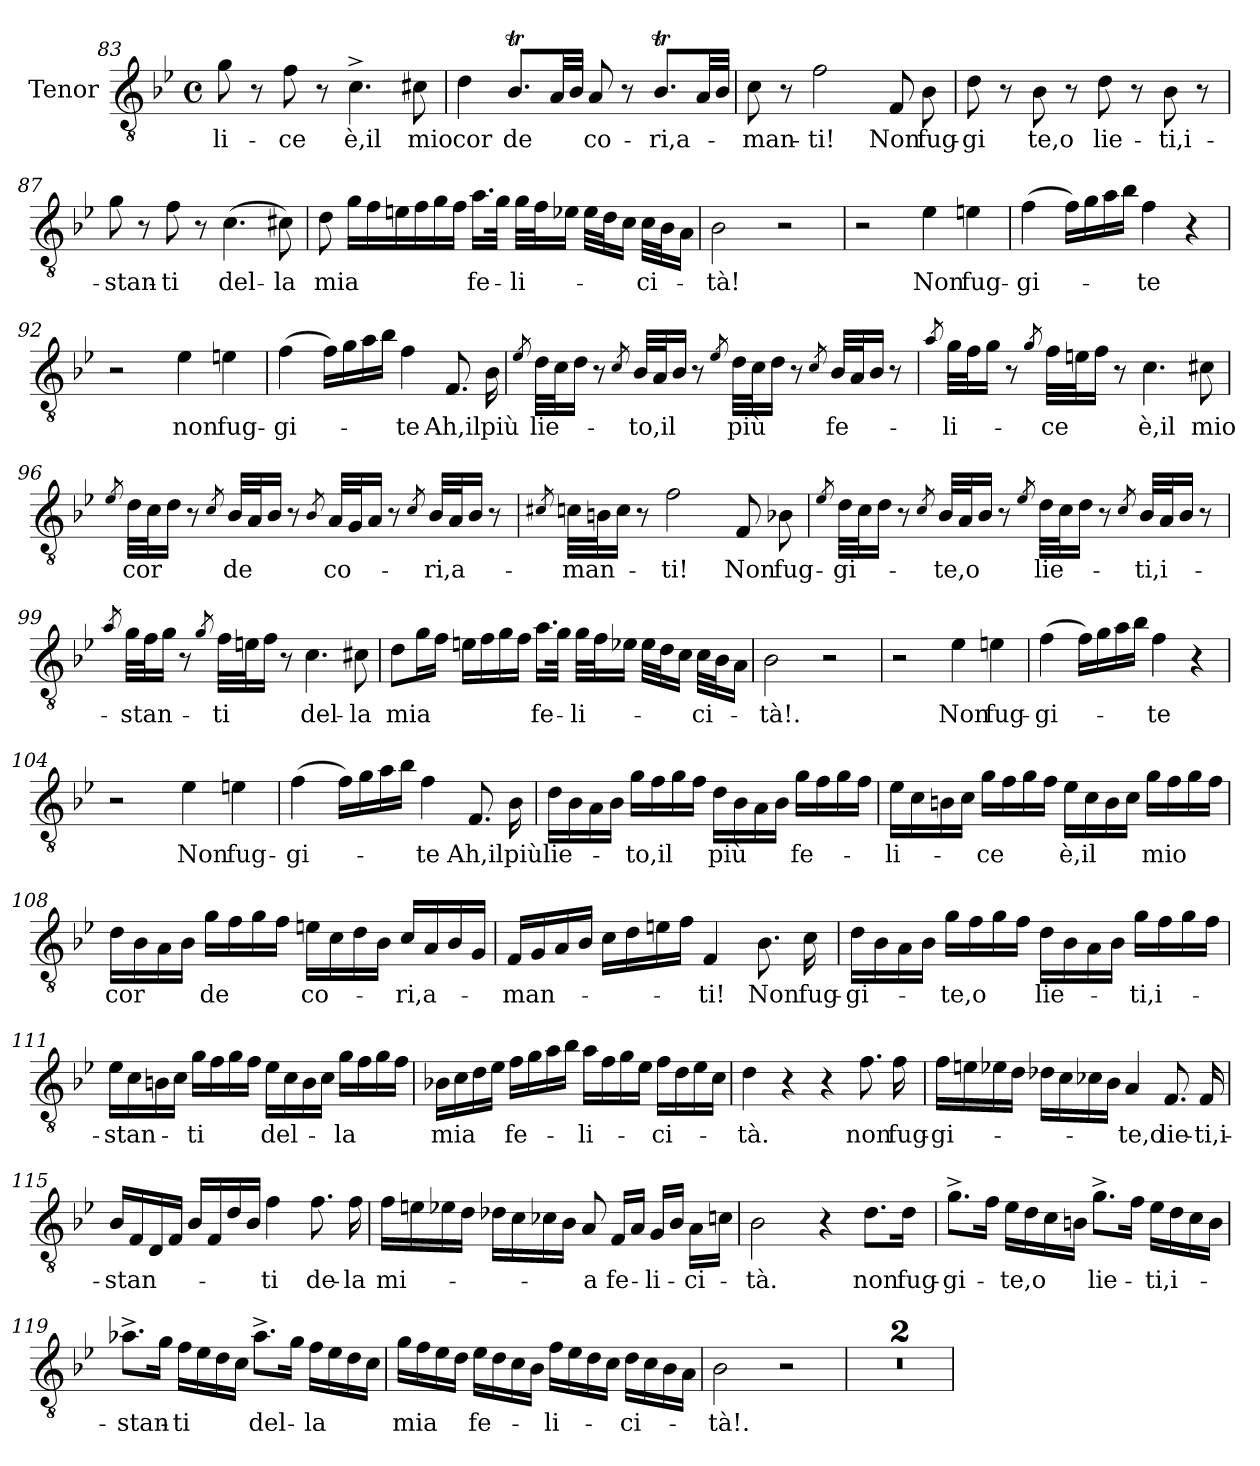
**kern	**text
*part1	*part1
*staff1	*staff1
*I"Tenor	*
*I'T.	*
*clefGv2	*
*k[b-e-]	*
*M4/4	*
*met(c)	*
=83	=83
!	!LO:LY:b
8g\	-li-
8r	.
!	!LO:LY:b
8f\	-ce
8r	.
!	!LO:LY:b
4.c^\	è,il
!	!LO:LY:b
8c#X\	mio
!!LO:LB:g=z
=84	=84
!	!LO:LY:b
4d\	cor
!	!LO:LY:b
8.B-T/L	de
32A/LL	.
32B-/JJJ	.
!	!LO:LY:b
8A/	co-
8r	.
!	!LO:LY:b
8.B-T/L	-ri,a-
32A/LL	.
32B-/JJJ	.
=85	=85
!	!LO:LY:b
8c\	-man-
8r	.
!	!LO:LY:b
2f\	-ti!
!	!LO:LY:b
8F/	Non
!	!LO:LY:b
8B-\	fug-
=86	=86
!	!LO:LY:b
8d\	-gi
8r	.
!	!LO:LY:b
8B-\	te,o
8r	.
!	!LO:LY:b
8d\	lie-
8r	.
!	!LO:LY:b
8B-\	-ti,i-
8r	.
!!LO:LB:g=z
=87	=87
!	!LO:LY:b
8g\	-stan-
8r	.
!	!LO:LY:b
8f\	-ti
8r	.
!	!LO:LY:b
(>4.c\	del-
!	!LO:LY:b
8c#X\)	-la
=88	=88
!	!LO:LY:b
8d\	mia
16g\LL	.
16f\	.
16en\	.
16f\	.
16g\	.
16f\JJ	.
!	!LO:LY:b
16.a\LL	fe-
32g\JJk	.
!	!LO:LY:b
32g\LLL	-li-
32f\J	.
16e-X\JJ	.
32e-\LLL	.
32d\J	.
16c\JJ	.
!	!LO:LY:b
32c\LLL	-ci-
32B-\J	.
16A\JJ	.
=89	=89
!	!LO:LY:b
2B-\	-tà!
2r	.
!!LO:PB:g=z
=90	=90
2r	.
!	!LO:LY:b
4e-\	Non
!	!LO:LY:b
4en\	fug-
=91	=91
!	!LO:LY:b
(>4f\	-gi-
16f\LL)	.
16g\	.
16a\	.
16b-\JJ	.
!	!LO:LY:b
4f\	-te
4r	.
=92	=92
2r	.
!	!LO:LY:b
4e-\	non
!	!LO:LY:b
4en\	fug-
=93	=93
!	!LO:LY:b
(>4f\	-gi-
16f\LL)	.
16g\	.
16a\	.
16b-\JJ	.
!	!LO:LY:b
4f\	-te
!	!LO:LY:b
8.F/	Ah,il
!	!LO:LY:b
16B-\	più
!!LO:LB:g=z
=94	=94
8qe-/	.
!	!LO:LY:b
32d\LLL	lie-
32c\J	.
16d\JJ	.
8r	.
8qc/	.
!	!LO:LY:b
32B-/LLL	-to,il
32A/J	.
16B-/JJ	.
8r	.
8qe-/	.
!	!LO:LY:b
32d\LLL	più
32c\J	.
16d\JJ	.
8r	.
8qc/	.
!	!LO:LY:b
32B-/LLL	fe-
32A/J	.
16B-/JJ	.
8r	.
=95	=95
8qa/	.
!	!LO:LY:b
32g\LLL	-li-
32f\J	.
16g\JJ	.
8r	.
8qg/	.
!	!LO:LY:b
32f\LLL	-ce
32en\J	.
16f\JJ	.
8r	.
!	!LO:LY:b
4.c\	è,il
!	!LO:LY:b
8c#X\	mio
!!LO:LB:g=z
=96	=96
8qe-/	.
!	!LO:LY:b
32d\LLL	cor
32c\J	.
16d\JJ	.
8r	.
8qc/	.
!	!LO:LY:b
32B-/LLL	de
32A/J	.
16B-/JJ	.
8r	.
8qB-/	.
!	!LO:LY:b
32A/LLL	co-
32G/J	.
16A/JJ	.
8r	.
8qc/	.
!	!LO:LY:b
32B-/LLL	-ri,a-
32A/J	.
16B-/JJ	.
8r	.
=97	=97
8qc#X/	.
!	!LO:LY:b
32cn\LLL	-man-
32Bn\J	.
16c\JJ	.
8r	.
!	!LO:LY:b
2f\	-ti!
!	!LO:LY:b
8F/	Non
!	!LO:LY:b
8B-X\	fug-
!!LO:LB:g=z
=98	=98
8qe-/	.
!	!LO:LY:b
32d\LLL	-gi-
32c\J	.
16d\JJ	.
8r	.
8qc/	.
!	!LO:LY:b
32B-/LLL	-te,o
32A/J	.
16B-/JJ	.
8r	.
8qe-/	.
!	!LO:LY:b
32d\LLL	lie-
32c\J	.
16d\JJ	.
8r	.
8qc/	.
!	!LO:LY:b
32B-/LLL	-ti,i-
32A/J	.
16B-/JJ	.
8r	.
=99	=99
8qa/	.
!	!LO:LY:b
32g\LLL	-stan-
32f\J	.
16g\JJ	.
8r	.
8qg/	.
!	!LO:LY:b
32f\LLL	-ti
32en\J	.
16f\JJ	.
8r	.
!	!LO:LY:b
4.c\	del-
!	!LO:LY:b
8c#X\	-la
!!LO:PB:g=z
=100	=100
!	!LO:LY:b
8d\L	mia
16g\L	.
16f\JJ	.
16en\LL	.
16f\	.
16g\	.
16f\JJ	.
!	!LO:LY:b
16.a\LL	fe-
32g\JJk	.
!	!LO:LY:b
32g\LLL	-li-
32f\J	.
16e-X\JJ	.
32e-\LLL	.
32d\J	.
16c\JJ	.
!	!LO:LY:b
32c\LLL	-ci-
32B-\J	.
16A\JJ	.
=101	=101
!	!LO:LY:b
2B-\	-tà!.
2r	.
=102	=102
2r	.
!	!LO:LY:b
4e-\	Non
!	!LO:LY:b
4en\	fug-
!!LO:LB:g=z
=103	=103
!	!LO:LY:b
(>4f\	-gi-
16f\LL)	.
16g\	.
16a\	.
16b-\JJ	.
!	!LO:LY:b
4f\	-te
4r	.
=104	=104
2r	.
!	!LO:LY:b
4e-\	Non
!	!LO:LY:b
4en\	fug-
=105	=105
!	!LO:LY:b
(>4f\	-gi-
16f\LL)	.
16g\	.
16a\	.
16b-\JJ	.
!	!LO:LY:b
4f\	-te
!	!LO:LY:b
8.F/	Ah,il
!	!LO:LY:b
16B-\	più
!!LO:LB:g=z
=106	=106
!	!LO:LY:b
16d\LL	lie-
16B-\	.
16A\	.
16B-\JJ	.
!	!LO:LY:b
16g\LL	-to,il
16f\	.
16g\	.
16f\JJ	.
!	!LO:LY:b
16d\LL	più
16B-\	.
16A\	.
16B-\JJ	.
!	!LO:LY:b
16g\LL	fe-
16f\	.
16g\	.
16f\JJ	.
=107	=107
!	!LO:LY:b
16e-\LL	-li-
16c\	.
16Bn\	.
16c\JJ	.
!	!LO:LY:b
16g\LL	-ce
16f\	.
16g\	.
16f\JJ	.
!	!LO:LY:b
16e-\LL	è,il
16c\	.
16B\	.
16c\JJ	.
!	!LO:LY:b
16g\LL	mio
16f\	.
16g\	.
16f\JJ	.
!!LO:LB:g=z
=108	=108
!	!LO:LY:b
16d\LL	cor
16B-\	.
16A\	.
16B-\JJ	.
!	!LO:LY:b
16g\LL	de
16f\	.
16g\	.
16f\JJ	.
!	!LO:LY:b
16en\LL	co-
16c\	.
16d\	.
16B-\JJ	.
!	!LO:LY:b
16c/LL	-ri,a-
16A/	.
16B-/	.
16G/JJ	.
=109	=109
!	!LO:LY:b
16F/LL	man-
16G/	.
16A/	.
16B-/JJ	.
16c\LL	.
16d\	.
16en\	.
16f\JJ	.
!	!LO:LY:b
4F/	-ti!
!	!LO:LY:b
8.B-\	Non
!	!LO:LY:b
16c\	fug-
!!LO:PB:g=z
=110	=110
!	!LO:LY:b
16d\LL	-gi-
16B-\	.
16A\	.
16B-\JJ	.
!	!LO:LY:b
16g\LL	-te,o
16f\	.
16g\	.
16f\JJ	.
!	!LO:LY:b
16d\LL	lie-
16B-\	.
16A\	.
16B-\JJ	.
!	!LO:LY:b
16g\LL	-ti,i-
16f\	.
16g\	.
16f\JJ	.
=111	=111
!	!LO:LY:b
16e-\LL	-stan-
16c\	.
16Bn\	.
16c\JJ	.
!	!LO:LY:b
16g\LL	-ti
16f\	.
16g\	.
16f\JJ	.
!	!LO:LY:b
16e-\LL	del-
16c\	.
16B\	.
16c\JJ	.
!	!LO:LY:b
16g\LL	-la
16f\	.
16g\	.
16f\JJ	.
!!LO:LB:g=z
=112	=112
!	!LO:LY:b
16B-X\LL	mia
16c\	.
16d\	.
16e-\JJ	.
!	!LO:LY:b
16f\LL	fe-
16g\	.
16a\	.
16b-\JJ	.
!	!LO:LY:b
16a\LL	-li-
16f\	.
16g\	.
16e-\JJ	.
!	!LO:LY:b
16f\LL	-ci-
16d\	.
16e-\	.
16c\JJ	.
=113	=113
!	!LO:LY:b
4d\	-tà.
4r	.
4r	.
!	!LO:LY:b
8.f\	non
!	!LO:LY:b
16f\	fug-
!!LO:LB:g=z
=114	=114
!	!LO:LY:b
16f\LL	-gi-
16en\	.
16e-X\	.
16d\JJ	.
16d-X\LL	.
16c\	.
16c-X\	.
16B-\JJ	.
!	!LO:LY:b
4A/	-te,o
!	!LO:LY:b
8.F/	lie-
!	!LO:LY:b
16F/	-ti,i-
=115	=115
!	!LO:LY:b
16B-/LL	-stan-
16F/	.
16D/	.
16F/JJ	.
16B-/LL	.
16F/	.
16d/	.
16B-/JJ	.
!	!LO:LY:b
4f\	-ti
!	!LO:LY:b
8.f\	de-
!	!LO:LY:b
16f\	-la
!!LO:LB:g=z
=116	=116
!	!LO:LY:b
16f\LL	mi-
16en\	.
16e-X\	.
16d\JJ	.
16d-X\LL	.
16c\	.
16c-X\	.
16B-\JJ	.
!	!LO:LY:b
8A/	-a
!	!LO:LY:b
16F/LL	fe-
16A/JJ	.
!	!LO:LY:b
16G/LL	-li-
16B-/JJ	.
!	!LO:LY:b
16A\LL	-ci-
16cn\JJ	.
=117	=117
!	!LO:LY:b
2B-\	-tà.
4r	.
!	!LO:LY:b
8.d\L	non
!	!LO:LY:b
16d\Jk	fug-
!!LO:PB:g=z
=118	=118
!	!LO:LY:b
8.g^\L	-gi-
16f\Jk	.
!	!LO:LY:b
16e-\LL	-te,o
16d\	.
16c\	.
16Bn\JJ	.
!	!LO:LY:b
8.g^\L	lie-
16f\Jk	.
!	!LO:LY:b
16e-\LL	-ti,i-
16d\	.
16c\	.
16B\JJ	.
=119	=119
!	!LO:LY:b
8.a-X^\L	-stan-
16g\Jk	.
!	!LO:LY:b
16f\LL	-ti
16e-\	.
16d\	.
16c\JJ	.
!	!LO:LY:b
8.a-^\L	del-
16g\Jk	.
!	!LO:LY:b
16f\LL	-la
16e-\	.
16d\	.
16c\JJ	.
!!LO:LB:g=z
=120	=120
!	!LO:LY:b
16g\LL	mia
16f\	.
16e-\	.
16d\JJ	.
!	!LO:LY:b
16e-\LL	fe-
16d\	.
16c\	.
16B-\JJ	.
!	!LO:LY:b
16f\LL	-li-
16e-\	.
16d\	.
16c\JJ	.
!	!LO:LY:b
16d\LL	-ci-
16c\	.
16B-\	.
16A\JJ	.
=121	=121
!	!LO:LY:b
2B-\	tà!.
2r	.
=122	=122
1r	.
!!LO:LB:g=z
=123	=123
1r	.
=	=
*-	*-
